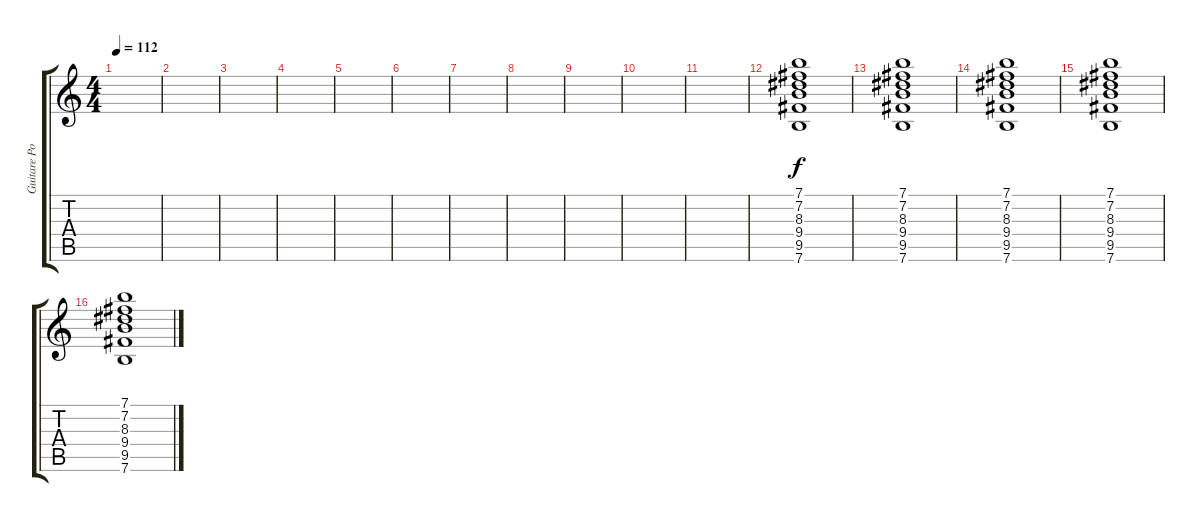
\track ("Guitare Pont" "Guitare Po") {instrument distortionguitar}
\staff {score tabs}
\tuning (E4 B3 G3 D3 A2 E2) {hide}
\ts (4 4)
\tempo 112
\clef g2
\ks c
|
|
|
|
|
|
|
|
|
|
|
(7.1 7.2 8.3 9.4 9.5 7.6).1 |
(7.1 7.2 8.3 9.4 9.5 7.6).1 |
(7.1 7.2 8.3 9.4 9.5 7.6).1 |
(7.1 7.2 8.3 9.4 9.5 7.6).1 |
(7.1 7.2 8.3 9.4 9.5 7.6).1
